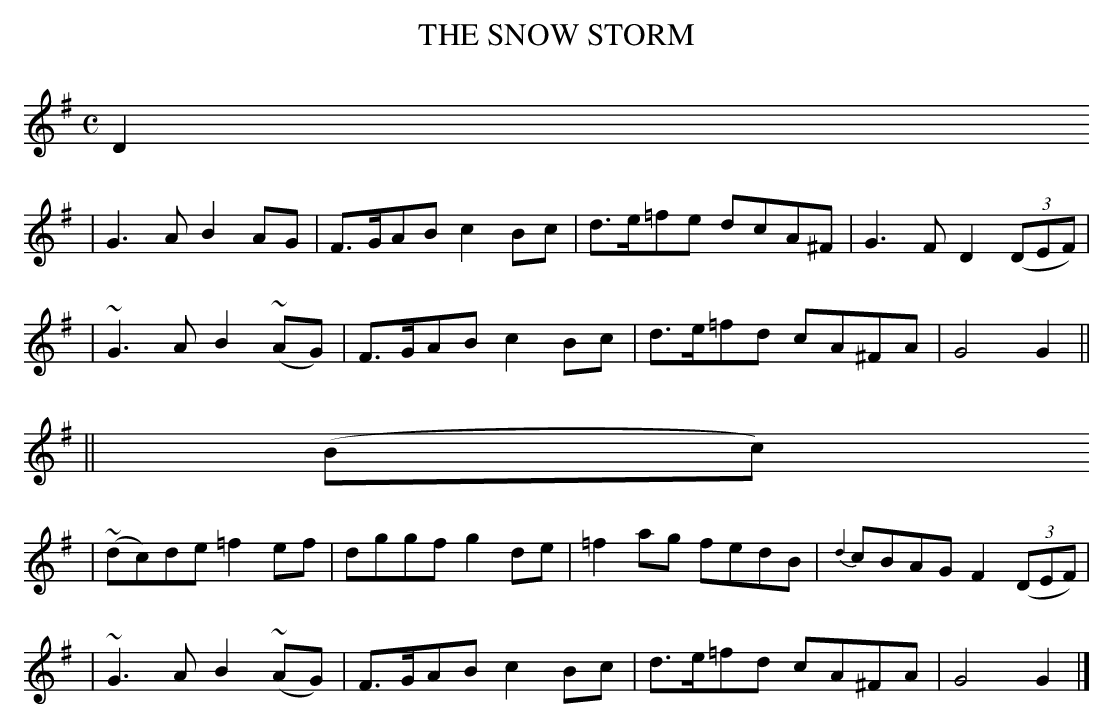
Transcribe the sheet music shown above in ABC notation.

X:1
T: THE SNOW STORM
M: C
L: 1/8
K: G
D2
| G3A B2AG | F>GAB c2Bc | d>e=fe dcA^F | G3F D2 ((3DEF) |
| ~G3A B2(~AG) | F>GAB c2Bc | d>e=fd cA^FA | G4 G2 ||
|| (Bc)
| (~dc)de =f2ef | dggf g2de | =f2ag fedB | {d2}cBAG F2((3DEF) |
| ~G3A B2(~AG) | F>GAB c2Bc | d>e=fd cA^FA | G4 G2 |]
